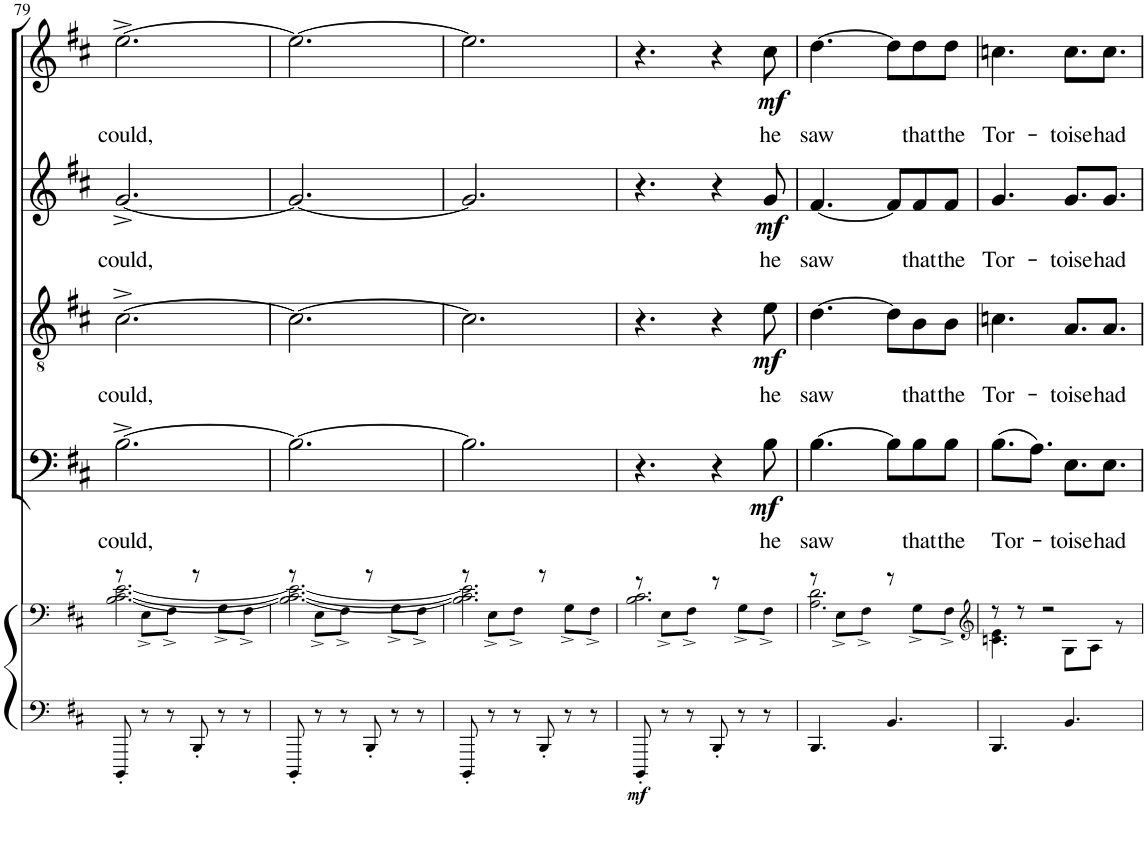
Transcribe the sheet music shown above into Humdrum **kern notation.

**kern	**dynam	**kern	**kern	**text	**dynam	**kern	**text	**dynam	**kern	**text	**dynam	**kern	**text	**dynam
*part6	*part6	*part5	*part4	*part4	*part4	*part3	*part3	*part3	*part2	*part2	*part2	*part1	*part1	*part1
*staff6	*staff6	*staff5	*staff4	*staff4	*staff4	*staff3	*staff3	*staff3	*staff2	*staff2	*staff2	*staff1	*staff1	*staff1
*I"Piano	*	*I"Piano	*I"Bassi	*	*	*I"Tenori	*	*	*I"Contralti	*	*	*I"Soprani	*	*
*I'Pno	*	*I'Pno	*	*	*	*	*	*	*	*	*	*	*	*
!!LO:PB:g=z
*clefF4	*	*clefF4	*clefF4	*	*	*clefGv2	*	*	*clefG2	*	*	*clefG2	*	*
*	*	*	*	*	*	*	*	*	*	*	*	*Trd1c2	*	*
*k[f#c#]	*	*k[f#c#]	*k[f#c#]	*	*	*k[f#c#]	*	*	*k[f#c#]	*	*	*k[f#c#]	*	*
*D:	*	*D:	*D:	*	*	*D:	*	*	*D:	*	*	*D:	*	*
*M6/8	*	*M6/8	*M6/8	*	*	*M6/8	*	*	*M6/8	*	*	*M6/8	*	*
=79	=79	=79	=79	=79	=79	=79	=79	=79	=79	=79	=79	=79	=79	=79
*	*	*^	*	*	*	*	*	*	*	*	*	*	*	*
!	!	!	!	!	!LO:LY:b	!	!	!LO:LY:b	!	!	!LO:LY:b	!	!	!LO:LY:b	!
8BBBB'/	.	8r	[2.B\ [2.c#\ [2.e\	[2.B^\	could,	.	[2.c#^\	could,	.	[2.g^/	could,	.	[2.ee^\	could,	.
8r	.	8E^\L	.	.	.	.	.	.	.	.	.	.	.	.	.
8r	.	8F#^\J	.	.	.	.	.	.	.	.	.	.	.	.	.
8BBB'/	.	8r	.	.	.	.	.	.	.	.	.	.	.	.	.
8r	.	8G^\L	.	.	.	.	.	.	.	.	.	.	.	.	.
8r	.	8F#^\J	.	.	.	.	.	.	.	.	.	.	.	.	.
=80	=80	=80	=80	=80	=80	=80	=80	=80	=80	=80	=80	=80	=80	=80	=80
8BBBB'/	.	8r	2.B\_ 2.c#\_ 2.e\_	2.B\_	.	.	2.c#\_	.	.	2.g/_	.	.	2.ee\_	.	.
8r	.	8E^\L	.	.	.	.	.	.	.	.	.	.	.	.	.
8r	.	8F#^\J	.	.	.	.	.	.	.	.	.	.	.	.	.
8BBB'/	.	8r	.	.	.	.	.	.	.	.	.	.	.	.	.
8r	.	8G^\L	.	.	.	.	.	.	.	.	.	.	.	.	.
8r	.	8F#^\J	.	.	.	.	.	.	.	.	.	.	.	.	.
=81	=81	=81	=81	=81	=81	=81	=81	=81	=81	=81	=81	=81	=81	=81	=81
8BBBB'/	.	8r	2.B\] 2.c#\] 2.e\]	2.B\]	.	.	2.c#\]	.	.	2.g/]	.	.	2.ee\]	.	.
8r	.	8E^\L	.	.	.	.	.	.	.	.	.	.	.	.	.
8r	.	8F#^\J	.	.	.	.	.	.	.	.	.	.	.	.	.
8BBB'/	.	8r	.	.	.	.	.	.	.	.	.	.	.	.	.
8r	.	8G^\L	.	.	.	.	.	.	.	.	.	.	.	.	.
8r	.	8F#^\J	.	.	.	.	.	.	.	.	.	.	.	.	.
=82	=82	=82	=82	=82	=82	=82	=82	=82	=82	=82	=82	=82	=82	=82	=82
!	!LO:DY:b	!	!	!	!	!	!	!	!	!	!	!	!	!	!
8BBBB'/	mf	8r	2.B\ 2.c#\	4.r	.	.	4.r	.	.	4.r	.	.	4.r	.	.
8r	.	8E^\L	.	.	.	.	.	.	.	.	.	.	.	.	.
8r	.	8F#^\J	.	.	.	.	.	.	.	.	.	.	.	.	.
8BBB'/	.	8r	.	4r	.	.	4r	.	.	4r	.	.	4r	.	.
8r	.	8G^\L	.	.	.	.	.	.	.	.	.	.	.	.	.
!	!	!	!	!	!LO:LY:b	!LO:DY:b	!	!LO:LY:b	!LO:DY:b	!	!LO:LY:b	!LO:DY:b	!	!LO:LY:b	!LO:DY:b
8r	.	8F#^\J	.	8B\	he	mf	8e\	he	mf	8g/	he	mf	8cc#\	he	mf
=83	=83	=83	=83	=83	=83	=83	=83	=83	=83	=83	=83	=83	=83	=83	=83
!	!	!	!	!	!LO:LY:b	!	!	!LO:LY:b	!	!	!LO:LY:b	!	!	!LO:LY:b	!
4.BBB/	.	8r	2.A\ 2.d\	[4.B\	saw	.	[4.d\	saw	.	[4.f#/	saw	.	[4.dd\	saw	.
.	.	8E^\L	.	.	.	.	.	.	.	.	.	.	.	.	.
.	.	8F#^\J	.	.	.	.	.	.	.	.	.	.	.	.	.
4.BB/	.	8r	.	8B\L]	.	.	8d\L]	.	.	8f#/L]	.	.	8dd\L]	.	.
!	!	!	!	!	!LO:LY:b	!	!	!LO:LY:b	!	!	!LO:LY:b	!	!	!LO:LY:b	!
.	.	8G^\L	.	8B\	that	.	8B\	that	.	8f#/	that	.	8dd\	that	.
!	!	!	!	!	!LO:LY:b	!	!	!LO:LY:b	!	!	!LO:LY:b	!	!	!LO:LY:b	!
.	.	8F#^\J	.	8B\J	the	.	8B\J	the	.	8f#/J	the	.	8dd\J	the	.
=84	=84	=84	=84	=84	=84	=84	=84	=84	=84	=84	=84	=84	=84	=84	=84
*	*	*clefG2	*	*	*	*	*	*	*	*	*	*	*	*	*
!	!	!	!	!	!LO:LY:b	!	!	!LO:LY:b	!	!	!LO:LY:b	!	!	!LO:LY:b	!
4.BBB/	.	8r	4.cn\ 4.e\	(8.B\L	Tor-	.	4.cn\	Tor-	.	4.g/	Tor-	.	4.ccn\	Tor-	.
.	.	8r	.	.	.	.	.	.	.	.	.	.	.	.	.
.	.	.	.	8.A\J)	.	.	.	.	.	.	.	.	.	.	.
.	.	2r	.	.	.	.	.	.	.	.	.	.	.	.	.
!	!	!	!	!	!LO:LY:b	!	!	!LO:LY:b	!	!	!LO:LY:b	!	!	!LO:LY:b	!
4.BB/	.	.	8G\L	8.E\L	-toise	.	8.A/L	-toise	.	8.g/L	-toise	.	8.cc\L	-toise	.
.	.	.	8A\J	.	.	.	.	.	.	.	.	.	.	.	.
!	!	!	!	!	!LO:LY:b	!	!	!LO:LY:b	!	!	!LO:LY:b	!	!	!LO:LY:b	!
.	.	.	.	8.E\J	had	.	8.A/J	had	.	8.g/J	had	.	8.cc\J	had	.
.	.	.	8r	.	.	.	.	.	.	.	.	.	.	.	.
*	*	*v	*v	*	*	*	*	*	*	*	*	*	*	*	*
=	=	=	=	=	=	=	=	=	=	=	=	=	=	=
*-	*-	*-	*-	*-	*-	*-	*-	*-	*-	*-	*-	*-	*-	*-
